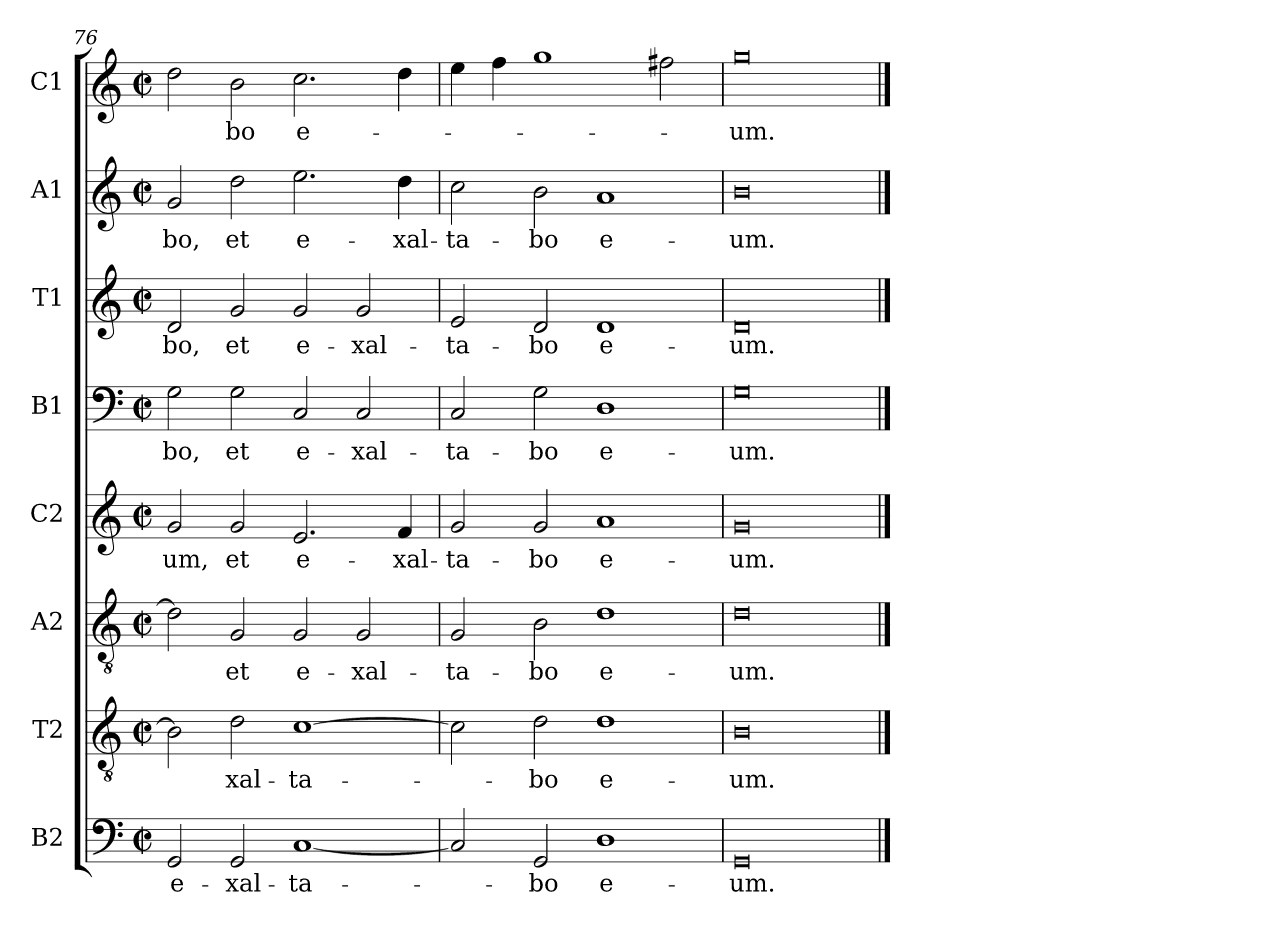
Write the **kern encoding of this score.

**kern	**text	**kern	**text	**kern	**text	**kern	**text	**kern	**text	**kern	**text	**kern	**text	**kern	**text
*part8	*part8	*part7	*part7	*part6	*part6	*part5	*part5	*part4	*part4	*part3	*part3	*part2	*part2	*part1	*part1
*staff8	*staff8	*staff7	*staff7	*staff6	*staff6	*staff5	*staff5	*staff4	*staff4	*staff3	*staff3	*staff2	*staff2	*staff1	*staff1
*I"B2	*	*I"T2	*	*I"A2	*	*I"C2	*	*I"B1	*	*I"T1	*	*I"A1	*	*I"C1	*
*I'B2	*	*I'T2	*	*I'A2	*	*I'C2	*	*I'B1	*	*I'T1	*	*I'A1	*	*I'C1	*
*clefF4	*	*clefGv2	*	*clefGv2	*	*clefG2	*	*clefF4	*	*clefG2	*	*clefG2	*	*clefG2	*
*k[]	*	*k[]	*	*k[]	*	*k[]	*	*k[]	*	*k[]	*	*k[]	*	*k[]	*
*C:	*	*C:	*	*C:	*	*C:	*	*C:	*	*C:	*	*C:	*	*C:	*
*M2/2	*	*M2/2	*	*M2/2	*	*M2/2	*	*M2/2	*	*M2/2	*	*M2/2	*	*M2/2	*
*met(c|)	*	*met(c|)	*	*met(c|)	*	*met(c|)	*	*met(c|)	*	*met(c|)	*	*met(c|)	*	*met(c|)	*
=76	=76	=76	=76	=76	=76	=76	=76	=76	=76	=76	=76	=76	=76	=76	=76
!	!LO:LY:b	!	!	!	!	!	!LO:LY:b	!	!LO:LY:b	!	!LO:LY:b	!	!LO:LY:b	!	!
2GG/	e-	2B\]	.	2d\]	.	2g/	-um,	2G\	-bo,	2d/	-bo,	2g/	-bo,	2dd\	.
!	!LO:LY:b	!	!LO:LY:b	!	!LO:LY:b	!	!LO:LY:b	!	!LO:LY:b	!	!LO:LY:b	!	!LO:LY:b	!	!LO:LY:b
2GG/	-xal-	2d\	-xal-	2G/	et	2g/	et	2G\	et	2g/	et	2dd\	et	2b\	-bo
!	!LO:LY:b	!	!LO:LY:b	!	!LO:LY:b	!	!LO:LY:b	!	!LO:LY:b	!	!LO:LY:b	!	!LO:LY:b	!	!LO:LY:b
[<1C	-ta-	[>1c	-ta-	2G/	e-	2.e/	e-	2C/	e-	2g/	e-	2.ee\	e-	2.cc\	e-
!	!	!	!	!	!LO:LY:b	!	!	!	!LO:LY:b	!	!LO:LY:b	!	!	!	!
.	.	.	.	2G/	-xal-	.	.	2C/	-xal-	2g/	-xal-	.	.	.	.
!	!	!	!	!	!	!	!LO:LY:b	!	!	!	!	!	!LO:LY:b	!	!
.	.	.	.	.	.	4f/	-xal-	.	.	.	.	4dd\	-xal-	4dd\	.
=77	=77	=77	=77	=77	=77	=77	=77	=77	=77	=77	=77	=77	=77	=77	=77
!	!	!	!	!	!LO:LY:b	!	!LO:LY:b	!	!LO:LY:b	!	!LO:LY:b	!	!LO:LY:b	!	!
2C/]	.	2c\]	.	2G/	-ta-	2g/	-ta-	2C/	-ta-	2e/	-ta-	2cc\	-ta-	4ee\	.
.	.	.	.	.	.	.	.	.	.	.	.	.	.	4ff\	.
!	!LO:LY:b	!	!LO:LY:b	!	!LO:LY:b	!	!LO:LY:b	!	!LO:LY:b	!	!LO:LY:b	!	!LO:LY:b	!	!
2GG/	-bo	2d\	-bo	2B\	-bo	2g/	-bo	2G\	-bo	2d/	-bo	2b\	-bo	1gg	.
!	!LO:LY:b	!	!LO:LY:b	!	!LO:LY:b	!	!LO:LY:b	!	!LO:LY:b	!	!LO:LY:b	!	!LO:LY:b	!	!
1D	e-	1d	e-	1d	e-	1a	e-	1D	e-	1d	e-	1a	e-	.	.
.	.	.	.	.	.	.	.	.	.	.	.	.	.	2ff#X\	.
=78	=78	=78	=78	=78	=78	=78	=78	=78	=78	=78	=78	=78	=78	=78	=78
!	!LO:LY:b	!	!LO:LY:b	!	!LO:LY:b	!	!LO:LY:b	!	!LO:LY:b	!	!LO:LY:b	!	!LO:LY:b	!	!LO:LY:b
0GG	-um.	0B	-um.	0d	-um.	0g	-um.	0G	-um.	0d	-um.	0b	-um.	0gg	-um.
==	==	==	==	==	==	==	==	==	==	==	==	==	==	==	==
*-	*-	*-	*-	*-	*-	*-	*-	*-	*-	*-	*-	*-	*-	*-	*-
